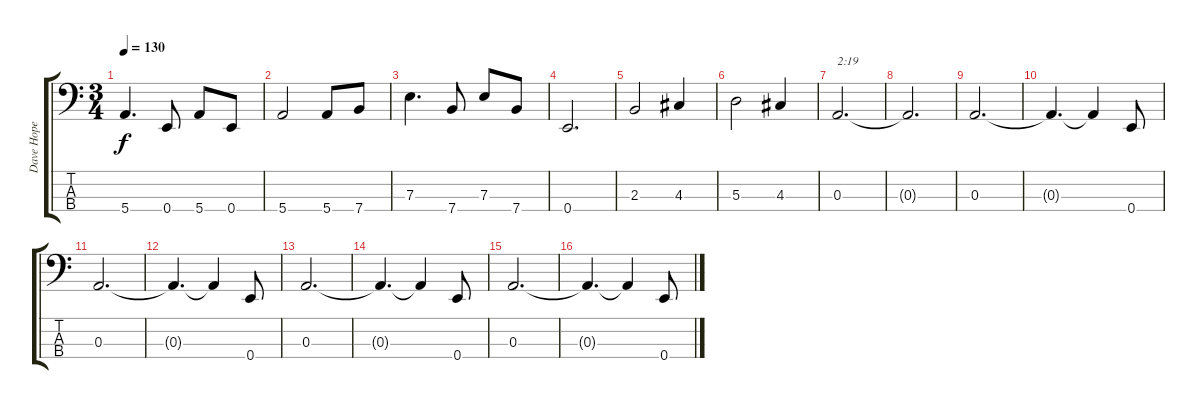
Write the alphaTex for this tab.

\track ("Dave Hope (Bass)" "Dave Hope ") {instrument electricbasspick}
\staff {score tabs}
\tuning (G2 D2 A1 E1) {hide}
\ts (3 4)
\tempo 130
\clef f4
\ks c
5.4.4{d dy f} 0.4.8 5.4.8 0.4.8 |
5.4.2 5.4.8 7.4.8 |
7.3.4{d} 7.4.8 7.3.8 7.4.8 |
0.4.2{d} |
2.3.2 4.3.4 |
5.3.2 4.3.4 |
0.3.2{d txt "2:19"} |
0.3{t}.2{d} |
0.3.2{d} |
0.3{t}.4{d} 0.3{t}.4 0.4.8 |
0.3.2{d} |
0.3{t}.4{d} 0.3{t}.4 0.4.8 |
0.3.2{d} |
0.3{t}.4{d} 0.3{t}.4 0.4.8 |
0.3.2{d} |
0.3{t}.4{d} 0.3{t}.4 0.4.8
